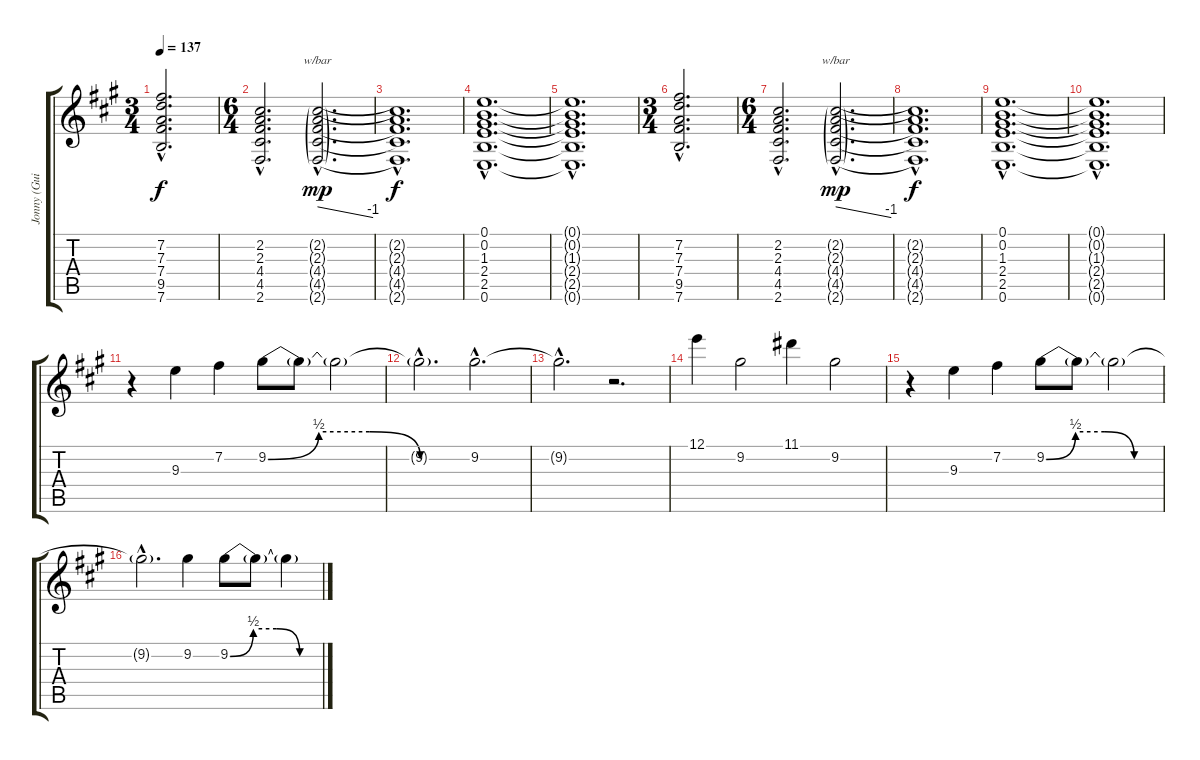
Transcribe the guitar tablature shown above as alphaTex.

\track ("Jonny (Guitar)" "Jonny (Gui") {instrument electricguitarjazz}
\staff {score tabs}
\tuning (E4 B3 G3 D3 A2 E2) {hide}
\ts (3 4)
\tempo 137
\clef g2
\ks a
(7.2{hac} 7.3{hac} 7.4{hac} 9.5{hac} 7.6{hac}).2{d dy f} |
\ts (6 4)
(2.2{hac} 2.3{hac} 4.4{hac} 4.5{hac} 2.6{hac}).2{d} (2.2{g hac} 2.3{g hac} 4.4{g hac} 4.5{g hac} 2.6{g hac}).2{d tbe (dive default 0 0 60 -4) dy mp} |
(2.2{hac t} 2.3{hac t} 4.4{hac t} 4.5{hac t} 2.6{hac t}).1{d dy f} |
(0.1{hac} 0.2{hac} 1.3{hac} 2.4{hac} 2.5{hac} 0.6{hac}).1{d} |
(0.1{hac t} 0.2{hac t} 1.3{hac t} 2.4{hac t} 2.5{hac t} 0.6{hac t}).1{d} |
\ts (3 4)
(7.2{hac} 7.3{hac} 7.4{hac} 9.5{hac} 7.6{hac}).2{d} |
\ts (6 4)
(2.2{hac} 2.3{hac} 4.4{hac} 4.5{hac} 2.6{hac}).2{d} (2.2{g hac} 2.3{g hac} 4.4{g hac} 4.5{g hac} 2.6{g hac}).2{d tbe (dive default 0 0 60 -4) dy mp} |
(2.2{hac t} 2.3{hac t} 4.4{hac t} 4.5{hac t} 2.6{hac t}).1{d dy f} |
(0.1{hac} 0.2{hac} 1.3{hac} 2.4{hac} 2.5{hac} 0.6{hac}).1{d} |
(0.1{hac t} 0.2{hac t} 1.3{hac t} 2.4{hac t} 2.5{hac t} 0.6{hac t}).1{d} |
r.4{volume 16} 9.3.4 7.2.4 9.2{be (custom 0 0 15 2 30 2 45 0 60 0)}.8 9.2{t}.8 9.2{t}.2 |
9.2{hac t}.2{d} 9.2{hac}.2{d} |
9.2{hac t}.2{d} r.2{d} |
12.1.4 9.2.2 11.1.4 9.2.2 |
r.4{volume 16} 9.3.4 7.2.4 9.2{be (custom 0 0 15 2 30 2 45 0 60 0)}.8 9.2{t}.8 9.2{t}.2 |
9.2{hac t}.2{d} 9.2.4 9.2{be (custom 0 0 15 2 30 2 45 0 60 0)}.8 9.2{t}.8 9.2{t}.4
